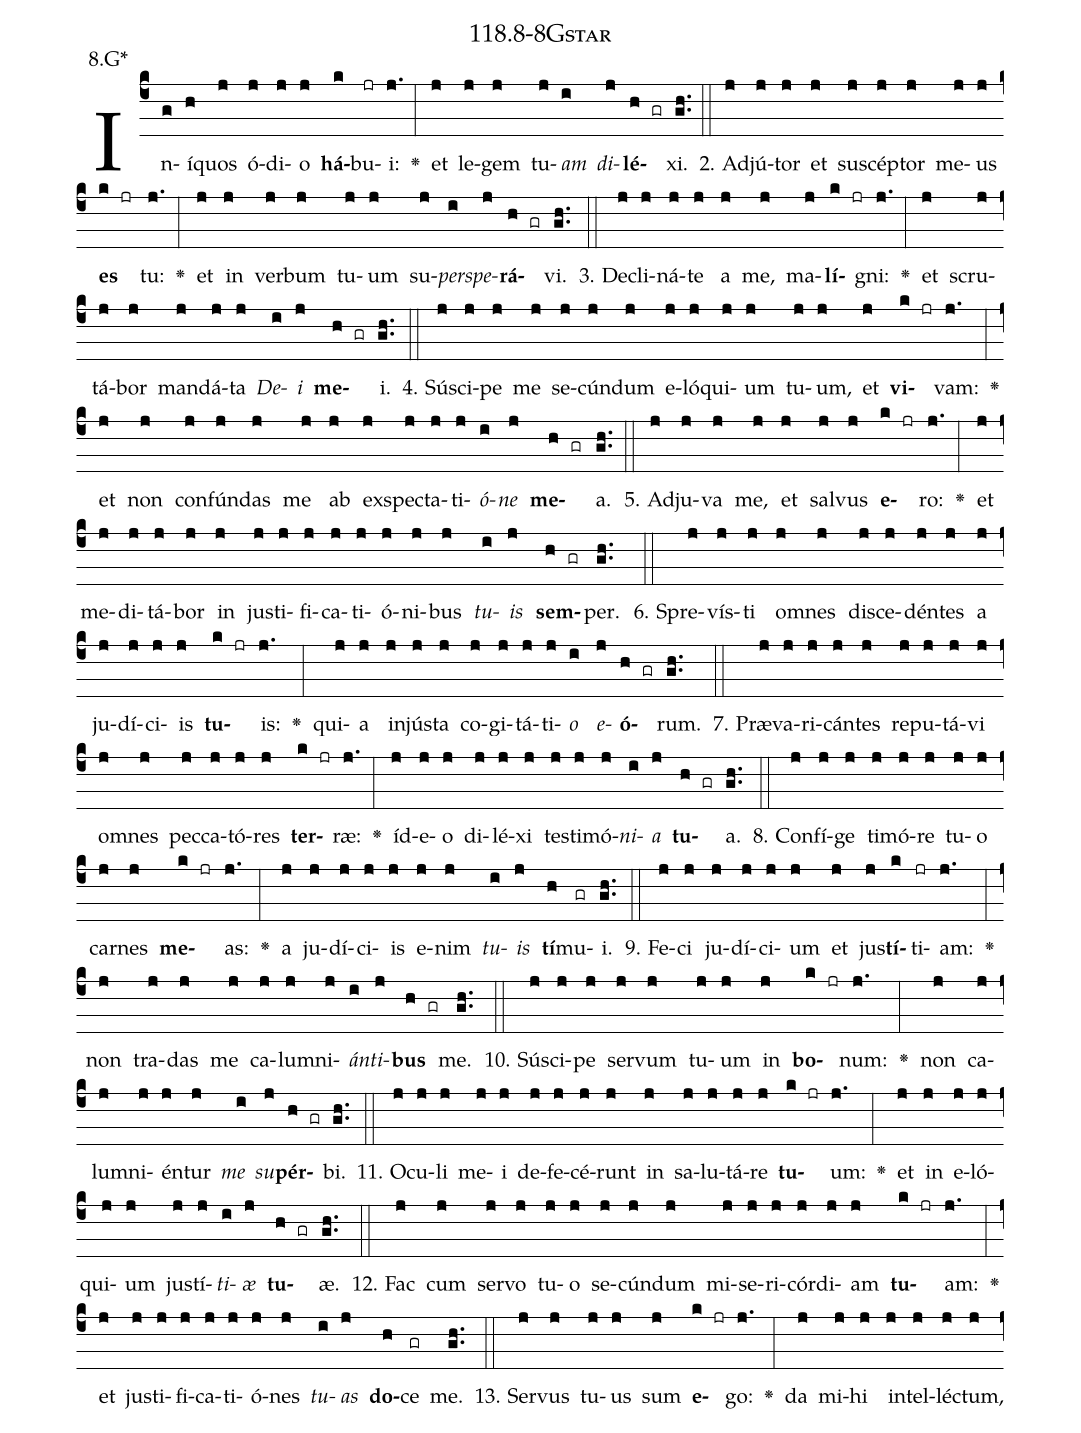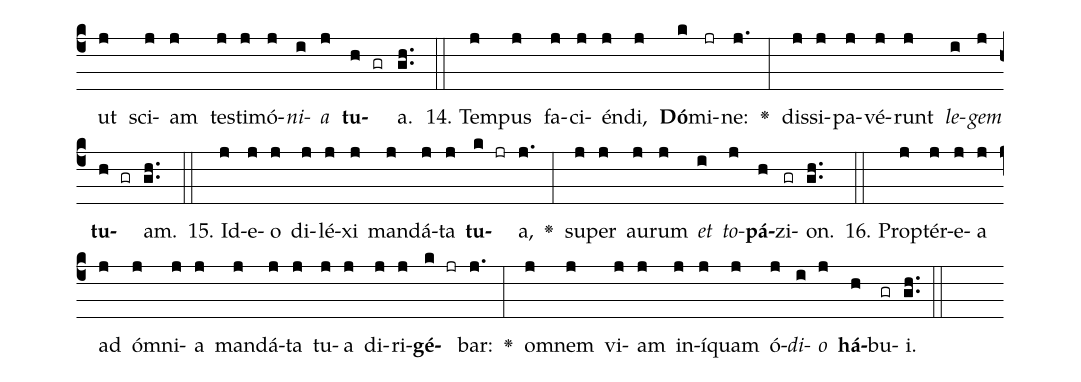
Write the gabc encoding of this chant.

name: 118.8-8Gstar;
annotation: 8.G*;
%%
(c4)In(g)í(h)quos(j) ó(j)di(j)o(j) <b>há</b>(k)bu(jr)i:(j.) <v>\greheightstar</v>(:) et(j) le(j)gem(j) tu(j)<i>am</i>(i) <i>di</i>(j)<b>lé</b>(h gr)xi.(gh..) (::)
2. Ad(j)jú(j)tor(j) et(j) su(j)scép(j)tor(j) me(j)us(j) <b>es</b>(k jr) tu:(j.) <v>\greheightstar</v>(:) et(j) in(j) ver(j)bum(j) tu(j)um(j) su(j)<i>per</i>(i)<i>spe</i>(j)<b>rá</b>(h gr)vi.(gh..) (::)
3. De(j)cli(j)ná(j)te(j) a(j) me,(j) ma(j)<b>lí</b>(k jr)gni:(j.) <v>\greheightstar</v>(:) et(j) scru(j)tá(j)bor(j) man(j)dá(j)ta(j) <i>De</i>(i)<i>i</i>(j) <b>me</b>(h gr)i.(gh..) (::)
4. Sú(j)sci(j)pe(j) me(j) se(j)cún(j)dum(j) e(j)ló(j)qui(j)um(j) tu(j)um,(j) et(j) <b>vi</b>(k jr)vam:(j.) <v>\greheightstar</v>(:) et(j) non(j) con(j)fún(j)das(j) me(j) ab(j) ex(j)spec(j)ta(j)ti(j)<i>ó</i>(i)<i>ne</i>(j) <b>me</b>(h gr)a.(gh..) (::)
5. Ad(j)ju(j)va(j) me,(j) et(j) sal(j)vus(j) <b>e</b>(k jr)ro:(j.) <v>\greheightstar</v>(:) et(j) me(j)di(j)tá(j)bor(j) in(j) jus(j)ti(j)fi(j)ca(j)ti(j)ó(j)ni(j)bus(j) <i>tu</i>(i)<i>is</i>(j) <b>sem</b>(h gr)per.(gh..) (::)
6. Spre(j)vís(j)ti(j) om(j)nes(j) di(j)sce(j)dén(j)tes(j) a(j) ju(j)dí(j)ci(j)is(j) <b>tu</b>(k jr)is:(j.) <v>\greheightstar</v>(:) qui(j)a(j) in(j)jús(j)ta(j) co(j)gi(j)tá(j)ti(j)<i>o</i>(i) <i>e</i>(j)<b>ó</b>(h gr)rum.(gh..) (::)
7. Præ(j)va(j)ri(j)cán(j)tes(j) re(j)pu(j)tá(j)vi(j) om(j)nes(j) pec(j)ca(j)tó(j)res(j) <b>ter</b>(k jr)ræ:(j.) <v>\greheightstar</v>(:) íd(j)e(j)o(j) di(j)lé(j)xi(j) tes(j)ti(j)mó(j)<i>ni</i>(i)<i>a</i>(j) <b>tu</b>(h gr)a.(gh..) (::)
8. Con(j)fí(j)ge(j) ti(j)mó(j)re(j) tu(j)o(j) car(j)nes(j) <b>me</b>(k jr)as:(j.) <v>\greheightstar</v>(:) a(j) ju(j)dí(j)ci(j)is(j) e(j)nim(j) <i>tu</i>(i)<i>is</i>(j) <b>tí</b>(h)mu(gr)i.(gh..) (::)
9. Fe(j)ci(j) ju(j)dí(j)ci(j)um(j) et(j) jus(j)<b>tí</b>(k)ti(jr)am:(j.) <v>\greheightstar</v>(:) non(j) tra(j)das(j) me(j) ca(j)lum(j)ni(j)<i>án</i>(i)<i>ti</i>(j)<b>bus</b>(h gr) me.(gh..) (::)
10. Sú(j)sci(j)pe(j) ser(j)vum(j) tu(j)um(j) in(j) <b>bo</b>(k jr)num:(j.) <v>\greheightstar</v>(:) non(j) ca(j)lum(j)ni(j)én(j)tur(j) <i>me</i>(i) <i>su</i>(j)<b>pér</b>(h gr)bi.(gh..) (::)
11. O(j)cu(j)li(j) me(j)i(j) de(j)fe(j)cé(j)runt(j) in(j) sa(j)lu(j)tá(j)re(j) <b>tu</b>(k jr)um:(j.) <v>\greheightstar</v>(:) et(j) in(j) e(j)ló(j)qui(j)um(j) jus(j)tí(j)<i>ti</i>(i)<i>æ</i>(j) <b>tu</b>(h gr)æ.(gh..) (::)
12. Fac(j) cum(j) ser(j)vo(j) tu(j)o(j) se(j)cún(j)dum(j) mi(j)se(j)ri(j)cór(j)di(j)am(j) <b>tu</b>(k jr)am:(j.) <v>\greheightstar</v>(:) et(j) jus(j)ti(j)fi(j)ca(j)ti(j)ó(j)nes(j) <i>tu</i>(i)<i>as</i>(j) <b>do</b>(h)ce(gr) me.(gh..) (::)
13. Ser(j)vus(j) tu(j)us(j) sum(j) <b>e</b>(k jr)go:(j.) <v>\greheightstar</v>(:) da(j) mi(j)hi(j) in(j)tel(j)léc(j)tum,(j) ut(j) sci(j)am(j) tes(j)ti(j)mó(j)<i>ni</i>(i)<i>a</i>(j) <b>tu</b>(h gr)a.(gh..) (::)
14. Tem(j)pus(j) fa(j)ci(j)én(j)di,(j) <b>Dó</b>(k)mi(jr)ne:(j.) <v>\greheightstar</v>(:) dis(j)si(j)pa(j)vé(j)runt(j) <i>le</i>(i)<i>gem</i>(j) <b>tu</b>(h gr)am.(gh..) (::)
15. Id(j)e(j)o(j) di(j)lé(j)xi(j) man(j)dá(j)ta(j) <b>tu</b>(k jr)a,(j.) <v>\greheightstar</v>(:) su(j)per(j) au(j)rum(j) <i>et</i>(i) <i>to</i>(j)<b>pá</b>(h)zi(gr)on.(gh..) (::)
16. Prop(j)tér(j)e(j)a(j) ad(j) óm(j)ni(j)a(j) man(j)dá(j)ta(j) tu(j)a(j) di(j)ri(j)<b>gé</b>(k jr)bar:(j.) <v>\greheightstar</v>(:) om(j)nem(j) vi(j)am(j) in(j)í(j)quam(j) ó(j)<i>di</i>(i)<i>o</i>(j) <b>há</b>(h)bu(gr)i.(gh..) (::)
